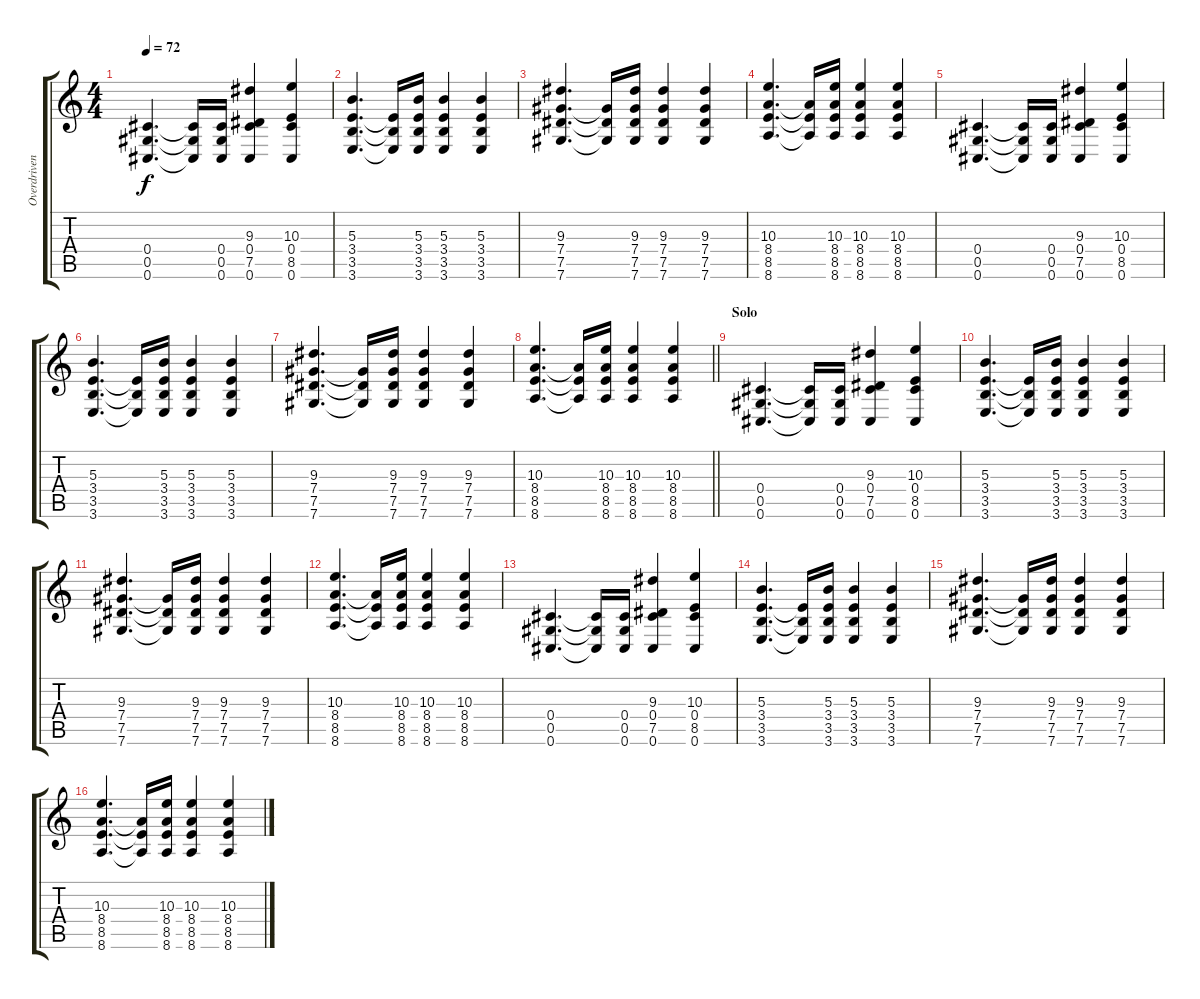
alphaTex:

\track ("Overdriven" "Overdriven") {instrument overdrivenguitar}
\staff {score tabs}
\tuning (Eb4 Bb3 Gb3 Db3 Ab2 Db2) {hide}
\ts (4 4)
\tempo 72
\clef g2
\ks c
(0.4 0.5 0.6).4{d dy f} (0.4{t} 0.5{t} 0.6{t}).16 (0.4 0.5 0.6).16 (9.3 0.4 7.5 0.6).4 (10.3 0.4 8.5 0.6).4 |
(5.3 3.4 3.5 3.6).4{d} (3.4{t} 3.5{t} 3.6{t}).16 (5.3 3.4 3.5 3.6).16 (5.3 3.4 3.5 3.6).4 (5.3 3.4 3.5 3.6).4 |
(9.3 7.4 7.5 7.6).4{d} (7.4{t} 7.5{t} 7.6{t}).16 (9.3 7.4 7.5 7.6).16 (9.3 7.4 7.5 7.6).4 (9.3 7.4 7.5 7.6).4 |
(10.3 8.4 8.5 8.6).4{d} (8.4{t} 8.5{t} 8.6{t}).16 (10.3 8.4 8.5 8.6).16 (10.3 8.4 8.5 8.6).4 (10.3 8.4 8.5 8.6).4 |
(0.4 0.5 0.6).4{d} (0.4{t} 0.5{t} 0.6{t}).16 (0.4 0.5 0.6).16 (9.3 0.4 7.5 0.6).4 (10.3 0.4 8.5 0.6).4 |
(5.3 3.4 3.5 3.6).4{d} (3.4{t} 3.5{t} 3.6{t}).16 (5.3 3.4 3.5 3.6).16 (5.3 3.4 3.5 3.6).4 (5.3 3.4 3.5 3.6).4 |
(9.3 7.4 7.5 7.6).4{d} (7.4{t} 7.5{t} 7.6{t}).16 (9.3 7.4 7.5 7.6).16 (9.3 7.4 7.5 7.6).4 (9.3 7.4 7.5 7.6).4 |
\barLineRight lightlight
(10.3 8.4 8.5 8.6).4{d} (8.4{t} 8.5{t} 8.6{t}).16 (10.3 8.4 8.5 8.6).16 (10.3 8.4 8.5 8.6).4 (10.3 8.4 8.5 8.6).4 |
\section ("" "Solo")
(0.4 0.5 0.6).4{d} (0.4{t} 0.5{t} 0.6{t}).16 (0.4 0.5 0.6).16 (9.3 0.4 7.5 0.6).4 (10.3 0.4 8.5 0.6).4 |
(5.3 3.4 3.5 3.6).4{d} (3.4{t} 3.5{t} 3.6{t}).16 (5.3 3.4 3.5 3.6).16 (5.3 3.4 3.5 3.6).4 (5.3 3.4 3.5 3.6).4 |
(9.3 7.4 7.5 7.6).4{d} (7.4{t} 7.5{t} 7.6{t}).16 (9.3 7.4 7.5 7.6).16 (9.3 7.4 7.5 7.6).4 (9.3 7.4 7.5 7.6).4 |
(10.3 8.4 8.5 8.6).4{d} (8.4{t} 8.5{t} 8.6{t}).16 (10.3 8.4 8.5 8.6).16 (10.3 8.4 8.5 8.6).4 (10.3 8.4 8.5 8.6).4 |
(0.4 0.5 0.6).4{d} (0.4{t} 0.5{t} 0.6{t}).16 (0.4 0.5 0.6).16 (9.3 0.4 7.5 0.6).4 (10.3 0.4 8.5 0.6).4 |
(5.3 3.4 3.5 3.6).4{d} (3.4{t} 3.5{t} 3.6{t}).16 (5.3 3.4 3.5 3.6).16 (5.3 3.4 3.5 3.6).4 (5.3 3.4 3.5 3.6).4 |
(9.3 7.4 7.5 7.6).4{d} (7.4{t} 7.5{t} 7.6{t}).16 (9.3 7.4 7.5 7.6).16 (9.3 7.4 7.5 7.6).4 (9.3 7.4 7.5 7.6).4 |
(10.3 8.4 8.5 8.6).4{d} (8.4{t} 8.5{t} 8.6{t}).16 (10.3 8.4 8.5 8.6).16 (10.3 8.4 8.5 8.6).4 (10.3 8.4 8.5 8.6).4
